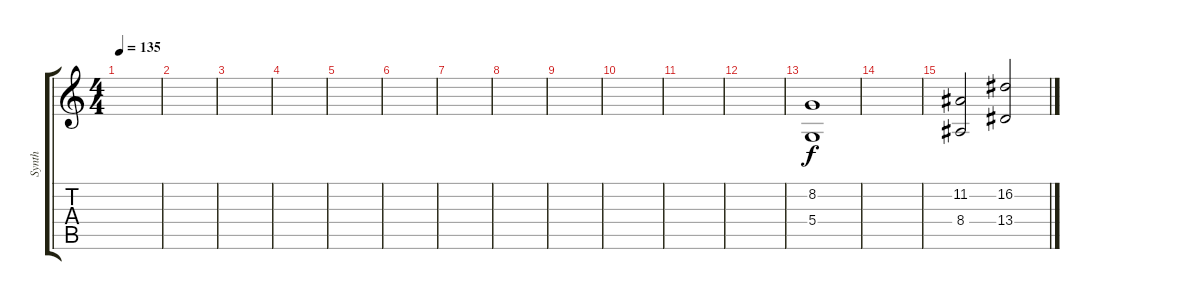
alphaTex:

\track ("Synth" "Synth") {instrument orchestrahit}
\staff {score tabs}
\tuning (E4 B3 G3 D3 A2 E2) {hide}
\ts (4 4)
\tempo 135
\clef g2
\ks c
|
|
|
|
|
|
|
|
|
|
|
|
(8.2 5.4).1 |
|
(11.2 8.4).2 (16.2 13.4).2
